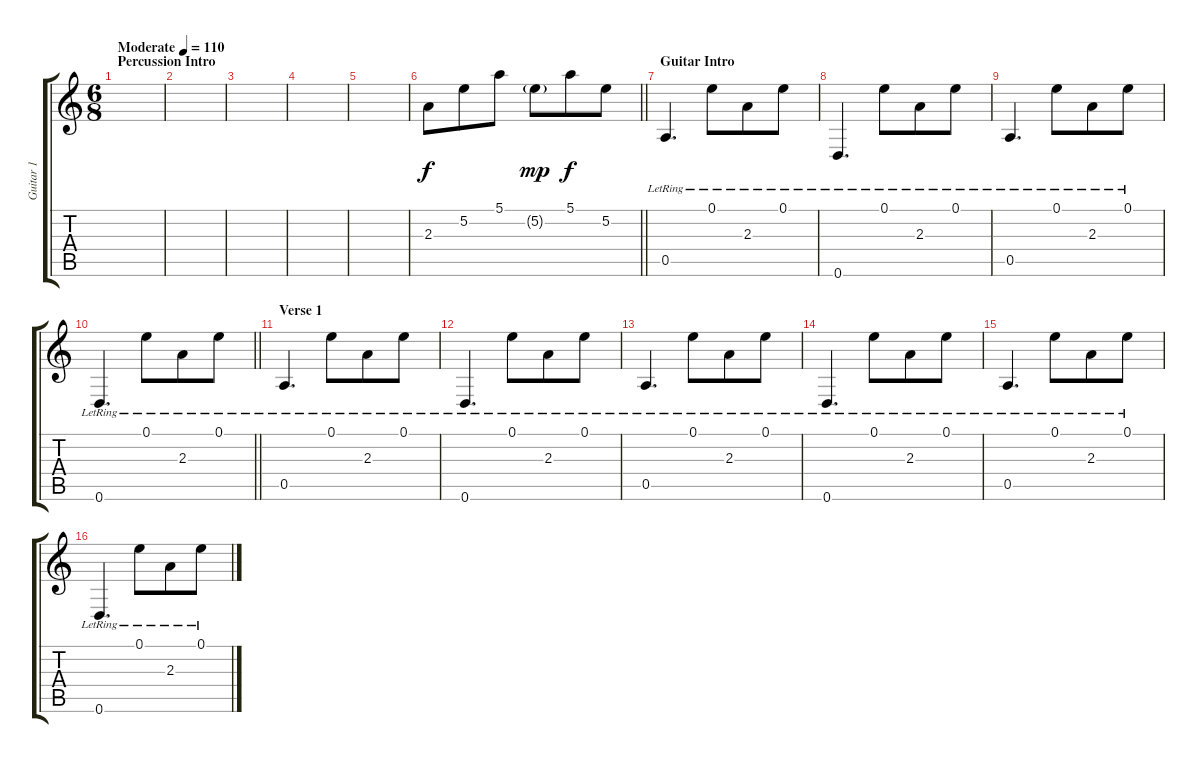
\track ("Guitar 1" "Guitar 1") {instrument electricguitarclean}
\staff {score tabs}
\tuning (E4 B3 G3 D3 A2 D2) {hide}
\ts (6 8)
\section ("" "Percussion Intro")
\tempo (110 "Moderate")
\clef g2
\ks c
|
|
|
|
|
\barLineRight lightlight
2.3.8{volume 5} 5.2.8{volume 11} 5.1.8 5.2{g}.8{dy mp} 5.1.8{dy f} 5.2.8 |
\section ("" "Guitar Intro")
0.5{lr}.4{d volume 13} 0.1{lr}.8 2.3{lr}.8 0.1{lr}.8 |
0.6{lr}.4{d} 0.1{lr}.8 2.3{lr}.8 0.1{lr}.8 |
0.5{lr}.4{d} 0.1{lr}.8 2.3{lr}.8 0.1{lr}.8 |
\barLineRight lightlight
0.6{lr}.4{d} 0.1{lr}.8 2.3{lr}.8 0.1{lr}.8 |
\section ("" "Verse 1")
0.5{lr}.4{d} 0.1{lr}.8 2.3{lr}.8 0.1{lr}.8 |
0.6{lr}.4{d} 0.1{lr}.8 2.3{lr}.8 0.1{lr}.8 |
0.5{lr}.4{d} 0.1{lr}.8 2.3{lr}.8 0.1{lr}.8 |
0.6{lr}.4{d} 0.1{lr}.8 2.3{lr}.8 0.1{lr}.8 |
0.5{lr}.4{d} 0.1{lr}.8 2.3{lr}.8 0.1{lr}.8 |
0.6{lr}.4{d} 0.1{lr}.8 2.3{lr}.8 0.1{lr}.8
